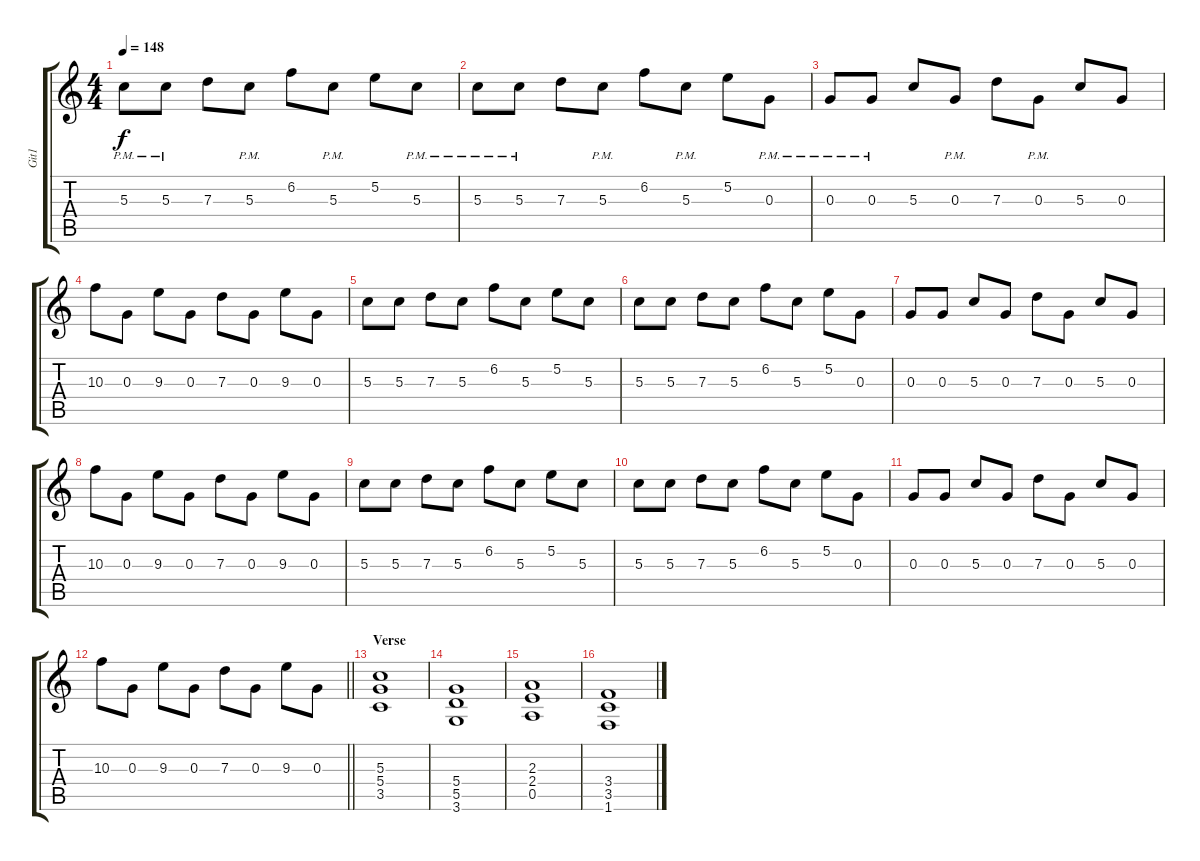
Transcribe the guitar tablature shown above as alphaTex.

\track ("Git1" "Git1") {instrument distortionguitar}
\staff {score tabs}
\tuning (E4 B3 G3 D3 A2 E2) {hide}
\ts (4 4)
\tempo 148
\clef g2
\ks c
5.3{pm}.8{dy f} 5.3{pm}.8 7.3.8 5.3{pm}.8 6.2.8 5.3{pm}.8 5.2.8 5.3{pm}.8 |
5.3{pm}.8 5.3{pm}.8 7.3.8 5.3{pm}.8 6.2.8 5.3{pm}.8 5.2.8 0.3{pm}.8 |
0.3{pm}.8 0.3{pm}.8 5.3.8 0.3{pm}.8 7.3.8 0.3{pm}.8 5.3.8 0.3.8 |
10.3.8 0.3.8 9.3.8 0.3.8 7.3.8 0.3.8 9.3.8 0.3.8 |
5.3.8 5.3.8 7.3.8 5.3.8 6.2.8 5.3.8 5.2.8 5.3.8 |
5.3.8 5.3.8 7.3.8 5.3.8 6.2.8 5.3.8 5.2.8 0.3.8 |
0.3.8 0.3.8 5.3.8 0.3.8 7.3.8 0.3.8 5.3.8 0.3.8 |
10.3.8 0.3.8 9.3.8 0.3.8 7.3.8 0.3.8 9.3.8 0.3.8 |
5.3.8 5.3.8 7.3.8 5.3.8 6.2.8 5.3.8 5.2.8 5.3.8 |
5.3.8 5.3.8 7.3.8 5.3.8 6.2.8 5.3.8 5.2.8 0.3.8 |
0.3.8 0.3.8 5.3.8 0.3.8 7.3.8 0.3.8 5.3.8 0.3.8 |
\barLineRight lightlight
10.3.8 0.3.8 9.3.8 0.3.8 7.3.8 0.3.8 9.3.8 0.3.8 |
\section ("" "Verse")
(5.3 5.4 3.5).1 |
(5.4 5.5 3.6).1 |
(2.3 2.4 0.5).1 |
(3.4 3.5 1.6).1
